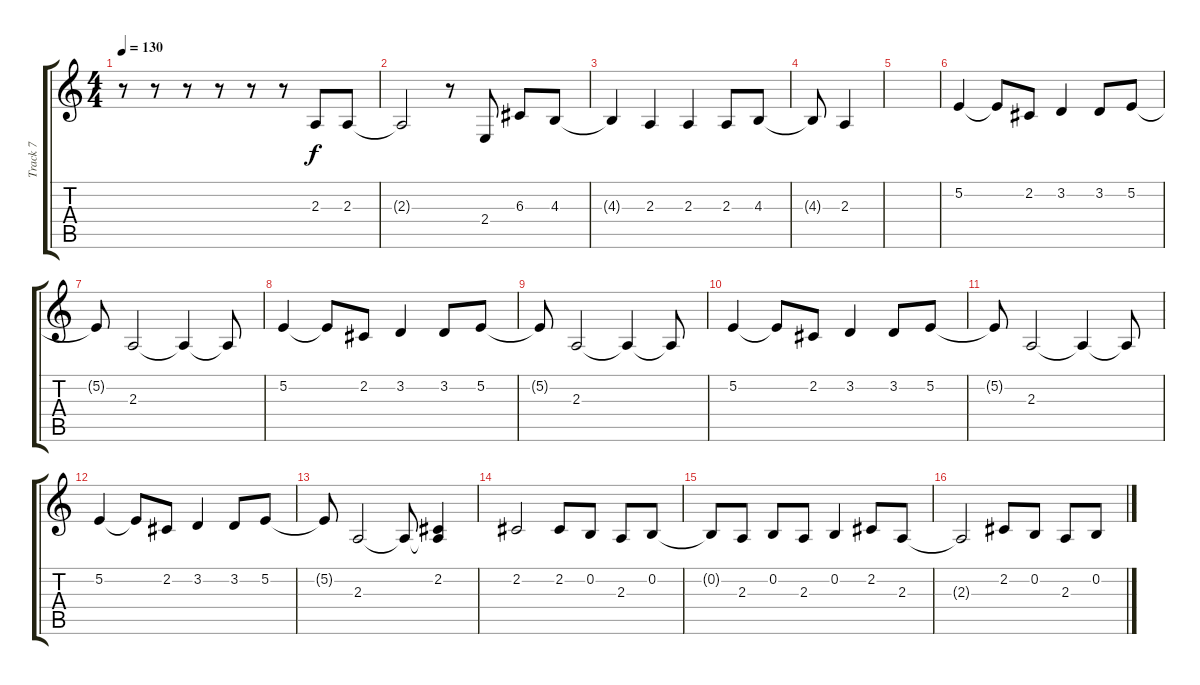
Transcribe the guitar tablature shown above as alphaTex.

\track ("Track 7" "Track 7") {instrument electricgrandpiano}
\staff {score tabs}
\tuning (E4 B3 G3 D3 A2 E2) {hide}
\ts (4 4)
\tempo 130
\clef g2
\ks c
r.8{dy f} r.8 r.8 r.8 r.8 r.8 2.3.8 2.3.8 |
2.3{t}.2{volume 13} r.8 2.4.8 6.3.8 4.3.8 |
4.3{t}.4 2.3.4 2.3.4 2.3.8 4.3.8 |
4.3{t}.8 2.3.4 |
|
5.2.4 5.2{t}.8 2.2.8 3.2.4 3.2.8 5.2.8 |
5.2{t}.8 2.3.2 2.3{t}.4 2.3{t}.8 |
5.2.4 5.2{t}.8 2.2.8 3.2.4 3.2.8 5.2.8 |
5.2{t}.8 2.3.2 2.3{t}.4 2.3{t}.8 |
5.2.4 5.2{t}.8 2.2.8 3.2.4 3.2.8 5.2.8 |
5.2{t}.8 2.3.2 2.3{t}.4 2.3{t}.8 |
5.2.4 5.2{t}.8 2.2.8 3.2.4 3.2.8 5.2.8 |
5.2{t}.8 2.3.2 2.3{t}.8 (2.2 2.3{t}).4 |
2.2.2 2.2.8 0.2.8 2.3.8 0.2.8 |
0.2{t}.8 2.3.8 0.2.8 2.3.8 0.2.4 2.2.8 2.3.8 |
2.3{t}.2 2.2.8 0.2.8 2.3.8 0.2.8
